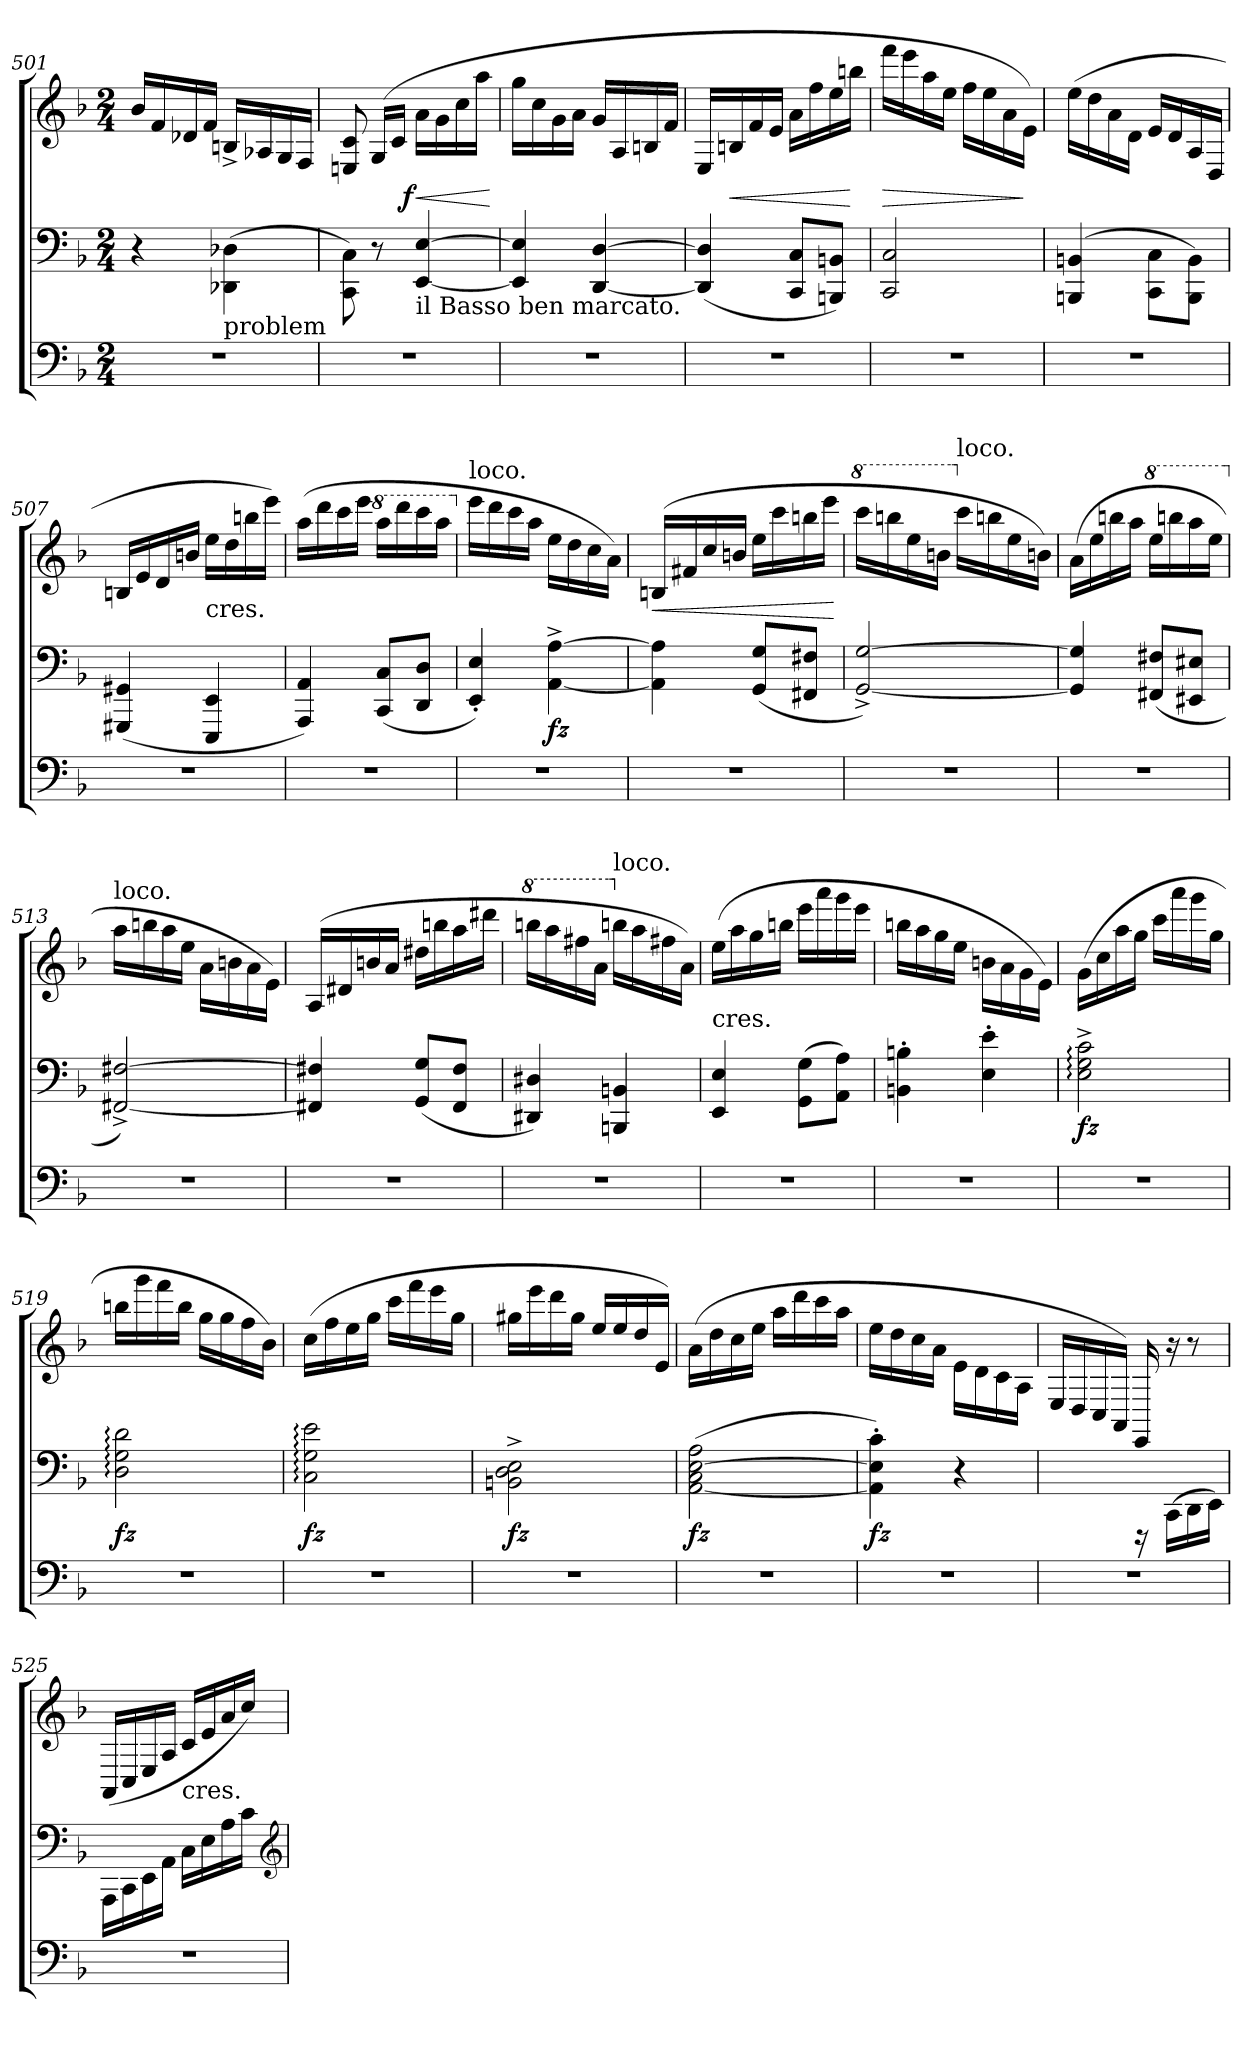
**kern	**kern	**dynam	**kern	**dynam
*part3	*part2	*part2	*part1	*part1
*staff3	*staff2	*staff2	*staff1	*staff1
*clefF4	*clefF4	*	*clefG2	*
*k[b-]	*k[b-]	*	*k[b-]	*
*M2/4	*M2/4	*	*M2/4	*
=501	=501	=501	=501	=501
2r	4r	.	16b-LL	.
.	.	.	16f	.
.	.	.	16d-X	.
.	.	.	16fJJ	.
!	!LO:TX:b:t=problem	!	!	!
.	(<4DD-X\ 4D-X\	.	16Bn^>LL	.
.	.	.	16A-X	.
.	.	.	16G/	.
.	.	.	16F/JJ	.
=502	=502	=502	=502	=502
*	*	*	*^	*
2r	8CC\ 8C\)	.	8En/ 8c/	8..ryy	.
.	8r	.	(>16G/LL	.	.
.	.	.	16c/JJ	.	.
.	.	.	.	4ryy	f
!	!LO:TX:b:t=il Basso ben marcato.	!	!	!	!
.	[4EE [4E	.	16aLL	.	<
.	.	.	16g	.	.
.	.	.	16cc	.	.
.	.	.	16aaJJ	.	.
.	.	.	.	32ryy	.
.	.	.	.	.	[
*	*	*	*v	*v	*
=503	=503	=503	=503	=503
2r	4EE] 4E]	.	16ggLL	.
.	.	.	16cc	.
.	.	.	16g	.
.	.	.	16aJJ	.
.	[4DD [4D	.	16gLL	.
.	.	.	16A	.
.	.	.	16Bn	.
.	.	.	16fJJ	.
=504	=504	=504	=504	=504
2r	(4DD]/ 4D]/	.	16E/LL	.
.	.	.	16Bn	<
.	.	.	16f	.
.	.	.	16eJJ	.
.	8CC 8CL	.	16aLL	.
.	.	.	16ff	.
.	8BBBn 8BBnJ)	.	16ee	.
.	.	.	16bbnJJ	[
=505	=505	=505	=505	=505
2r	2CC 2C	.	16fffLL	>
.	.	.	16eee	.
.	.	.	16aa	.
.	.	.	16eeJJ	.
.	.	.	16ffLL	.
.	.	.	16ee	.
.	.	.	16a	.
.	.	.	16eJJ)	]
=506	=506	=506	=506	=506
2r	(4BBBn 4BBn	.	(16ee\LL	.
.	.	.	16dd\	.
.	.	.	16a\	.
.	.	.	16d\JJ	.
.	8CC\ 8C\L	.	16e\LL	.
.	.	.	16d\	.
.	8BBB\ 8BB\J)	.	16A/	.
.	.	.	16D/JJ	.
=507	=507	=507	=507	=507
2r	(<4GGG#X/ 4GG#X/	.	16Bn/LL	.
.	.	.	16e	.
.	.	.	16d	.
.	.	.	16bnJJ	.
!	!	!	!LO:TX:c:t=cres.	!
.	4EEE 4EE	.	16eeLL	.
.	.	.	16dd	.
.	.	.	16bbn	.
.	.	.	16eeeJJ)	.
=508	=508	=508	=508	=508
2r	4AAA 4AA)	.	(16aaLL	.
.	.	.	16ddd	.
.	.	.	16ccc	.
.	.	.	16eeeJJ	.
*	*	*	*8va	*
.	(8CC 8CL	.	16aaaLL	.
.	.	.	16dddd	.
.	8DD 8DJ	.	16cccc	.
.	.	.	16aaaJJ	.
=509	=509	=509	=509	=509
*	*	*	*X8va	*
!	!	!	!LO:TX:a:t=loco.	!
2r	4EE'< 4E'<)	.	16eeeLL	.
.	.	.	16ddd	.
.	.	.	16ccc	.
.	.	.	16aaJJ	.
!	!	!LO:DY:b	!	!
.	[4AA^< [4A^<	fz	16eeLL	.
.	.	.	16dd	.
.	.	.	16cc	.
.	.	.	16aJJ)	.
=510	=510	=510	=510	=510
2r	4AA] 4A]	.	(16BnLL	<
.	.	.	16f#X	.
.	.	.	16cc	.
.	.	.	16bnJJ	.
.	(8GG 8GL	.	16eeLL	.
.	.	.	16ccc	.
.	8FF#X 8F#XJ	.	16bbn	.
.	.	.	16eeeJJ	.
.	.	.	.	[
=511	=511	=511	=511	=511
*	*	*	*8va	*
2r	[2GG^< [2G^<)	.	16ccccLL	.
.	.	.	16bbbn	.
.	.	.	16eee	.
.	.	.	16bbnJJ	.
*	*	*	*X8va	*
!	!	!	!LO:TX:a:t=loco.	!
.	.	.	16cccLL	.
.	.	.	16bbn	.
.	.	.	16ee	.
.	.	.	16bnJJ)	.
=512	=512	=512	=512	=512
2r	4GG] 4G]	.	(16aLL	.
.	.	.	16ee	.
.	.	.	16bbn	.
.	.	.	16aaJJ	.
*	*	*	*8va	*
.	(8FF#X 8F#XL	.	16eeeLL	.
.	.	.	16bbbn	.
.	8EE#X 8E#XJ	.	16aaa	.
.	.	.	16eeeJJ	.
=513	=513	=513	=513	=513
*	*	*	*X8va	*
!	!	!	!LO:TX:a:t=loco.	!
2r	[2FF#X^< [2F#X^<)	.	16aaLL	.
.	.	.	16bbn	.
.	.	.	16aa	.
.	.	.	16eeJJ	.
.	.	.	16a\LL	.
.	.	.	16bn\	.
.	.	.	16a\	.
.	.	.	16e\JJ)	.
=514	=514	=514	=514	=514
2r	4FF#X] 4F#X]	.	(>16ALL	.
.	.	.	16d#X	.
.	.	.	16bn	.
.	.	.	16aJJ	.
.	(8GG 8GL	.	16dd#XLL	.
.	.	.	16bbn	.
.	8FF# 8F#J	.	16aa	.
.	.	.	16ddd#XJJ	.
=515	=515	=515	=515	=515
*	*	*	*8va	*
2r	4DD#X 4D#X)	.	16bbbnLL	.
.	.	.	16aaa	.
.	.	.	16fff#X	.
.	.	.	16aaJJ	.
*	*	*	*X8va	*
!	!	!	!LO:TX:a:t=loco.	!
.	4BBBn 4BBn	.	16bbnLL	.
.	.	.	16aa	.
.	.	.	16ff#X	.
.	.	.	16aJJ)	.
=516	=516	=516	=516	=516
!	!	!	!LO:TX:c:t=cres.	!
2r	4EE 4E	.	(16eeLL	.
.	.	.	16aa	.
.	.	.	16gg	.
.	.	.	16bbnJJ	.
.	(8GG 8GL	.	16eeeLL	.
.	.	.	16aaa	.
.	8AA 8AJ)	.	16ggg	.
.	.	.	16eeeJJ	.
=517	=517	=517	=517	=517
2r	4BBn'> 4Bn'>	.	16bbnLL	.
.	.	.	16aa	.
.	.	.	16gg	.
.	.	.	16eeJJ	.
.	4E'> 4e'>	.	16bn\LL	.
.	.	.	16a\	.
.	.	.	16g\	.
.	.	.	16e\JJ)	.
=518	=518	=518	=518	=518
!	!	!LO:DY:b	!	!
2r	2E:^< 2G:^< 2c:^<	fz	(16gLL	.
.	.	.	16cc	.
.	.	.	16aa	.
.	.	.	16ggJJ	.
.	.	.	16cccLL	.
.	.	.	16aaa	.
.	.	.	16ggg	.
.	.	.	16ggJJ	.
=519	=519	=519	=519	=519
!	!	!LO:DY:b	!	!
2r	2D: 2G: 2d:	fz	16bbnLL	.
.	.	.	16ggg	.
.	.	.	16fff	.
.	.	.	16bbJJ	.
.	.	.	16ggLL	.
.	.	.	16gg	.
.	.	.	16ff	.
.	.	.	16b-JJ)	.
=520	=520	=520	=520	=520
!	!	!LO:DY:b	!	!
2r	2C: 2G: 2e:	fz	(16ccLL	.
.	.	.	16ff	.
.	.	.	16ee	.
.	.	.	16ggJJ	.
.	.	.	16cccLL	.
.	.	.	16fff	.
.	.	.	16eee	.
.	.	.	16ggJJ	.
=521	=521	=521	=521	=521
!	!	!LO:DY:b	!	!
2r	2BBn^>\ 2D^>\ 2E^>\	fz	16gg#XLL	.
.	.	.	16eee	.
.	.	.	16ddd	.
.	.	.	16gg#JJ	.
.	.	.	16eeLL	.
.	.	.	16ee	.
.	.	.	16dd	.
.	.	.	16eJJ)	.
=522	=522	=522	=522	=522
!	!	!LO:DY:b	!	!
2r	([2AA 2C [2E 2A	fz	(>16aLL	.
.	.	.	16dd	.
.	.	.	16cc	.
.	.	.	16eeJJ	.
.	.	.	16aaLL	.
.	.	.	16ddd	.
.	.	.	16ccc	.
.	.	.	16aaJJ	.
=523	=523	=523	=523	=523
!	!	!LO:DY:b	!	!
2r	4AA]'> 4E]'> 4c'>)	fz	16eeLL	.
.	.	.	16dd	.
.	.	.	16cc	.
.	.	.	16aJJ	.
.	4r	.	16e\LL	.
.	.	.	16d\	.
.	.	.	16c\	.
.	.	.	16A/JJ	.
=524	=524	=524	=524	=524
2r	4ryy	.	16E/LL	.
.	.	.	16D/	.
.	.	.	16C/	.
.	.	.	16AA/JJ)	.
.	16rFFF	.	16EE/	.
.	(16CC\LL	.	16r	.
.	16DD\	.	8r	.
.	16EE\JJ)	.	.	.
=525	=525	=525	=525	=525
2r	16AAA\LL	.	(>16AA/LL	.
.	16CC\	.	16C/	.
.	16EE\	.	16E/	.
.	16AA\JJ	.	16A/JJ	.
!	!	!	!LO:TX:c:t=cres.	!
.	16CLL	.	16cLL	.
.	16E	.	16e	.
.	16A	.	16a	.
.	16cJJ	.	16ccJJ)	.
*	*clefG2	*	*	*
=	=	=	=	=
*-	*-	*-	*-	*-
